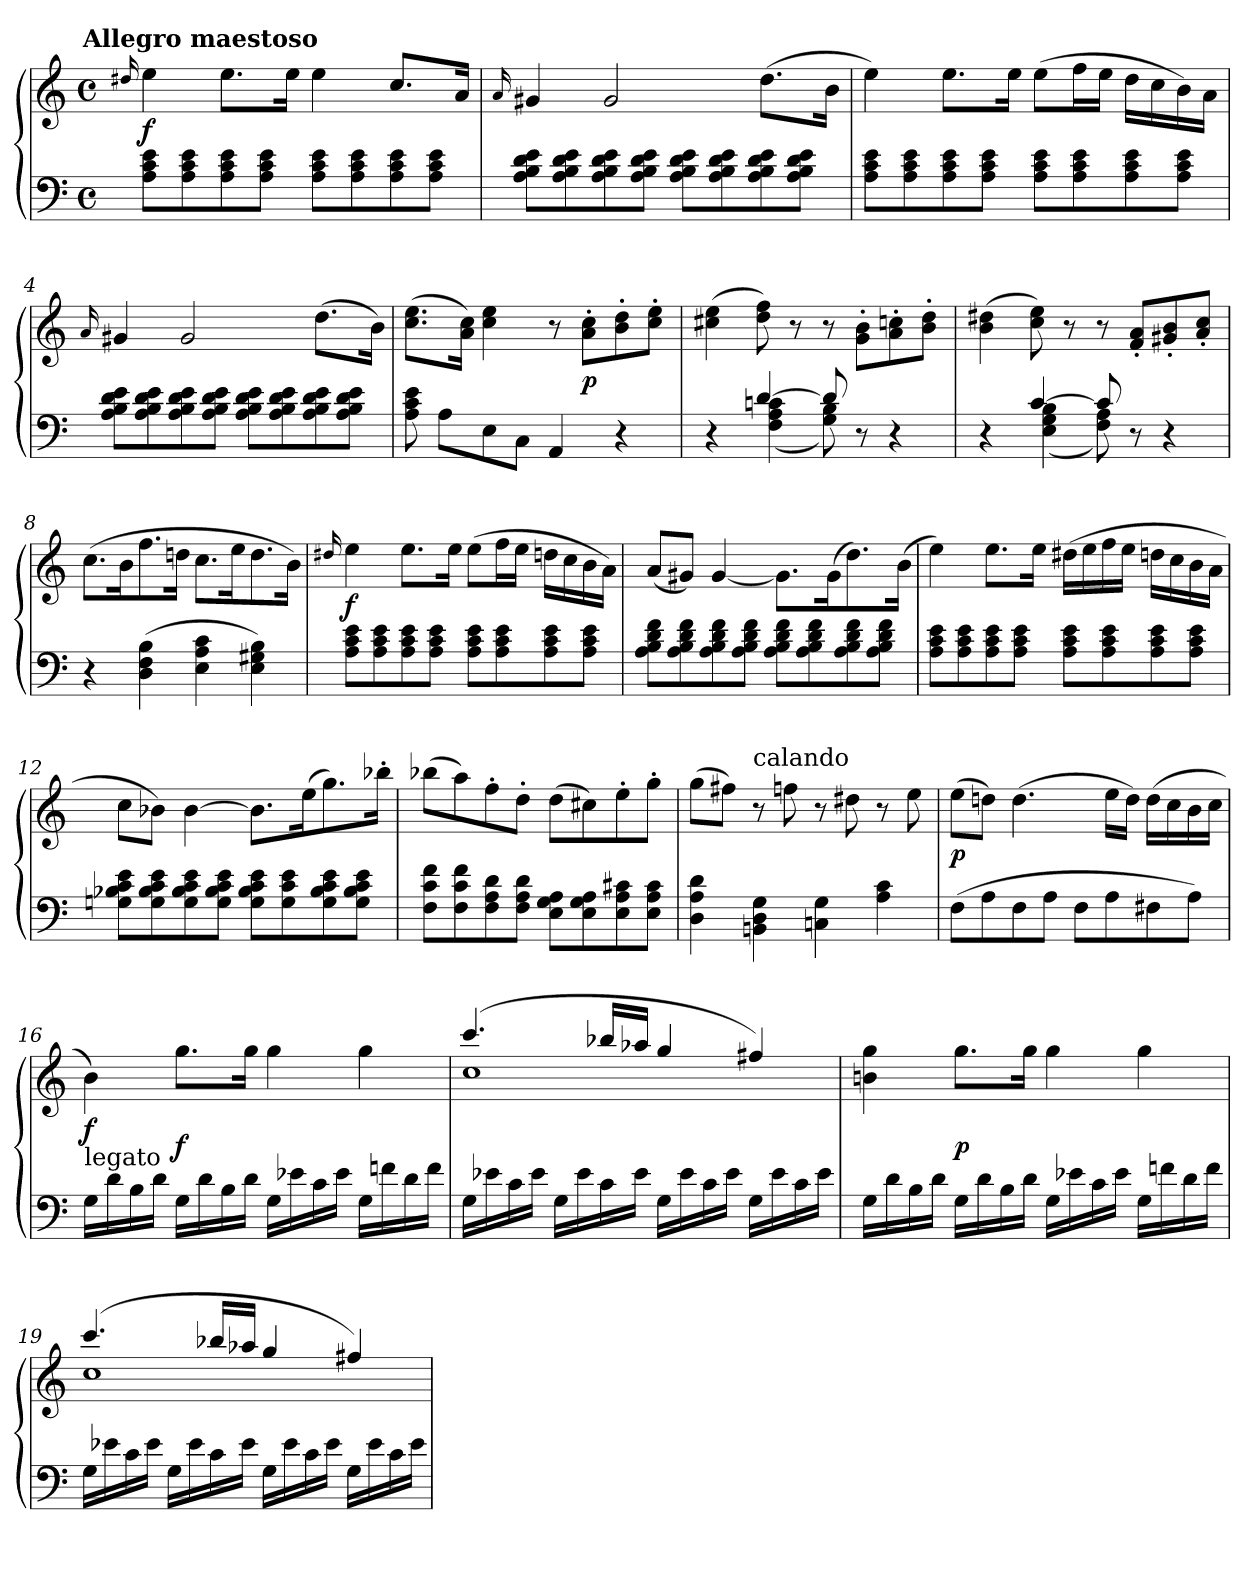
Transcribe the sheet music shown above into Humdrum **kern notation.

**kern	**kern	**dynam
*part1	*part1	*part1
*staff2	*staff1	*staff1/2
*clefF4	*clefG2	*
*k[]	*k[]	*
*a:	*a:	*
!!LO:TX:omd:t=Allegro maestoso
*M4/4	*M4/4	*
*met(c)	*met(c)	*
*MM120	*MM120	*
=1	=1	=1
.	16qqdd#X	.
8A 8c 8eL	4ee	f
8A 8c 8e	.	.
8A 8c 8e	8.eeL	.
8A 8c 8eJ	.	.
.	16eeJk	.
8A 8c 8eL	4ee	.
8A 8c 8e	.	.
8A 8c 8e	8.cc/L	.
8A 8c 8eJ	.	.
.	16a/Jk	.
=2	=2	=2
.	16qqa	.
8A 8B 8d 8eL	4g#X	.
8A 8B 8d 8e	.	.
8A 8B 8d 8e	2g#	.
8A 8B 8d 8eJ	.	.
8A 8B 8d 8eL	.	.
8A 8B 8d 8e	.	.
8A 8B 8d 8e	(8.ddL	.
8A 8B 8d 8eJ	.	.
.	16bJk	.
=3	=3	=3
8A 8c 8eL	4ee)	.
8A 8c 8e	.	.
8A 8c 8e	8.eeL	.
8A 8c 8eJ	.	.
.	16eeJk	.
8A 8c 8eL	(8eeL	.
8A 8c 8e	16ffL	.
.	16eeJJ	.
8A 8c 8e	16ddLL	.
.	16cc	.
8A 8c 8eJ	16b)	.
.	16aJJ	.
=4	=4	=4
.	16qqa	.
8A 8B 8d 8eL	4g#X	.
8A 8B 8d 8e	.	.
8A 8B 8d 8e	2g#	.
8A 8B 8d 8eJ	.	.
8A 8B 8d 8eL	.	.
8A 8B 8d 8e	.	.
8A 8B 8d 8e	(8.ddL	.
8A 8B 8d 8eJ	.	.
.	16bJk)	.
=5	=5	=5
8A 8c 8e	(8.cc 8.eeL	.
8AL	.	.
.	16a 16ccJk)	.
8E	4cc 4ee	.
8CJ	.	.
4AA	8r	.
.	8a' 8cc'L	p
4r	8b' 8dd'	.
.	8cc' 8ee'J	.
=6	=6	=6
*^	*	*
4ryy	4r	(4cc#X 4ee	.
[4d	(4F 4A 4cn	8dd 8ff)	.
.	.	8r	.
8d]	8G 8B)	8r	.
8ryy	8r	8g' 8b'L	.
4ryy	4r	8a' 8ccn'	.
.	.	8b' 8dd'J	.
=7	=7	=7	=7
4ryy	4r	(4b 4dd#X	.
[4c	(4E 4G 4B	8cc 8ee)	.
.	.	8r	.
8c]	8F 8A)	8r	.
8ryy	8r	8f' 8a'L	.
4ryy	4r	8g#X' 8b'	.
.	.	8a' 8cc'J	.
*v	*v	*	*
=8	=8	=8
4r	(8.ccL	.
.	16bk	.
(4D 4F 4B	8.ff	.
.	16ddnJk	.
4E 4A 4c	8.ccL	.
.	16eek	.
4E 4G#X 4B)	8.dd	.
.	16bJk)	.
=9	=9	=9
.	16qqdd#X	.
8A 8c 8eL	4ee	f
8A 8c 8e	.	.
8A 8c 8e	8.eeL	.
8A 8c 8eJ	.	.
.	16eeJk	.
8A 8c 8eL	(8eeL	.
8A 8c 8e	16ffL	.
.	16eeJJ	.
8A 8c 8e	16ddnLL	.
.	16cc	.
8A 8c 8eJ	16b	.
.	16aJJ)	.
=10	=10	=10
8A 8B 8d 8fL	(8aL	.
8A 8B 8d 8f	8g#XJ)	.
8A 8B 8d 8f	[4g#	.
8A 8B 8d 8fJ	.	.
8A 8B 8d 8fL	8.g#L]	.
8A 8B 8d 8f	.	.
.	(16g#k	.
8A 8B 8d 8f	8.dd)	.
8A 8B 8d 8fJ	.	.
.	(16bJk	.
=11	=11	=11
8A 8c 8eL	4ee)	.
8A 8c 8e	.	.
8A 8c 8e	8.eeL	.
8A 8c 8eJ	.	.
.	16eeJk	.
8A 8c 8eL	(16dd#XLL	.
.	16ee	.
8A 8c 8e	16ff	.
.	16eeJJ	.
8A 8c 8e	16ddnLL	.
.	16cc	.
8A 8c 8eJ	16b	.
.	16aJJ	.
=12	=12	=12
8Gn 8B-X 8c 8eL	8ccL	.
8G 8B- 8c 8e	8b-XJ)	.
8G 8B- 8c 8e	[4b-	.
8G 8B- 8c 8eJ	.	.
8G 8B- 8c 8eL	8.b-L]	.
8G 8c 8e	.	.
.	(16eek	.
8G 8B- 8c 8e	8.gg)	.
8G 8B- 8c 8eJ	.	.
.	16bb-X'Jk	.
=13	=13	=13
8F 8c 8fL	(8bb-XL	.
8F 8c 8f	8aa)	.
8F 8A 8d	8ff'	.
8F 8A 8dJ	8dd'J	.
8E 8G 8AL	(8ddL	.
8E 8G 8A	8cc#X)	.
8E 8A 8c#X	8ee'	.
8E 8A 8c#J	8gg'J	.
=14	=14	=14
4D 4A 4d	(8ggL	.
.	8ff#XJ)	.
!	!LO:TX:a:t=calando	!
4BBn 4D 4G	8r	.
.	8ffn	.
4Cn 4G	8r	.
.	8dd#X	.
4A 4c	8r	.
.	8ee	.
=15	=15	=15
(8FL	(8eeL	p
8A	8ddnJ)	.
8F	(4.dd	.
8AJ	.	.
8FL	.	.
8A	16eeLL	.
.	16ddJJ)	.
8F#X	(16ddLL	.
.	16cc	.
8AJ)	16b	.
.	16ccJJ	.
=16	=16	=16
!LO:TX:a:t=legato	!	!
16GLL	4b)	f
16d	.	.
16B	.	.
16dJJ	.	.
16GLL	8.ggL	f
16d	.	.
16B	.	.
16dJJ	16ggJk	.
16GLL	4gg	.
16e-X	.	.
16c	.	.
16e-JJ	.	.
16GLL	4gg	.
16fn	.	.
16d	.	.
16fJJ	.	.
=17	=17	=17
*	*^	*
16GLL	(4.ccc	1cc	.
16e-X	.	.	.
16c	.	.	.
16e-JJ	.	.	.
16GLL	.	.	.
16e-	.	.	.
16c	16bb-XLL	.	.
16e-JJ	16aa-XJJ	.	.
16GLL	4gg	.	.
16e-	.	.	.
16c	.	.	.
16e-JJ	.	.	.
16GLL	4ff#X)	.	.
16e-	.	.	.
16c	.	.	.
16e-JJ	.	.	.
*	*v	*v	*
=18	=18	=18
16GLL	4bn 4gg	.
16d	.	.
16B	.	.
16dJJ	.	.
16GLL	8.ggL	p
16d	.	.
16B	.	.
16dJJ	16ggJk	.
16GLL	4gg	.
16e-X	.	.
16c	.	.
16e-JJ	.	.
16GLL	4gg	.
16fn	.	.
16d	.	.
16fJJ	.	.
=19	=19	=19
*	*^	*
16GLL	(4.ccc	1cc	.
16e-X	.	.	.
16c	.	.	.
16e-JJ	.	.	.
16GLL	.	.	.
16e-	.	.	.
16c	16bb-XLL	.	.
16e-JJ	16aa-XJJ	.	.
16GLL	4gg	.	.
16e-	.	.	.
16c	.	.	.
16e-JJ	.	.	.
16GLL	4ff#X)	.	.
16e-	.	.	.
16c	.	.	.
16e-JJ	.	.	.
*	*v	*v	*
=	=	=
*-	*-	*-
